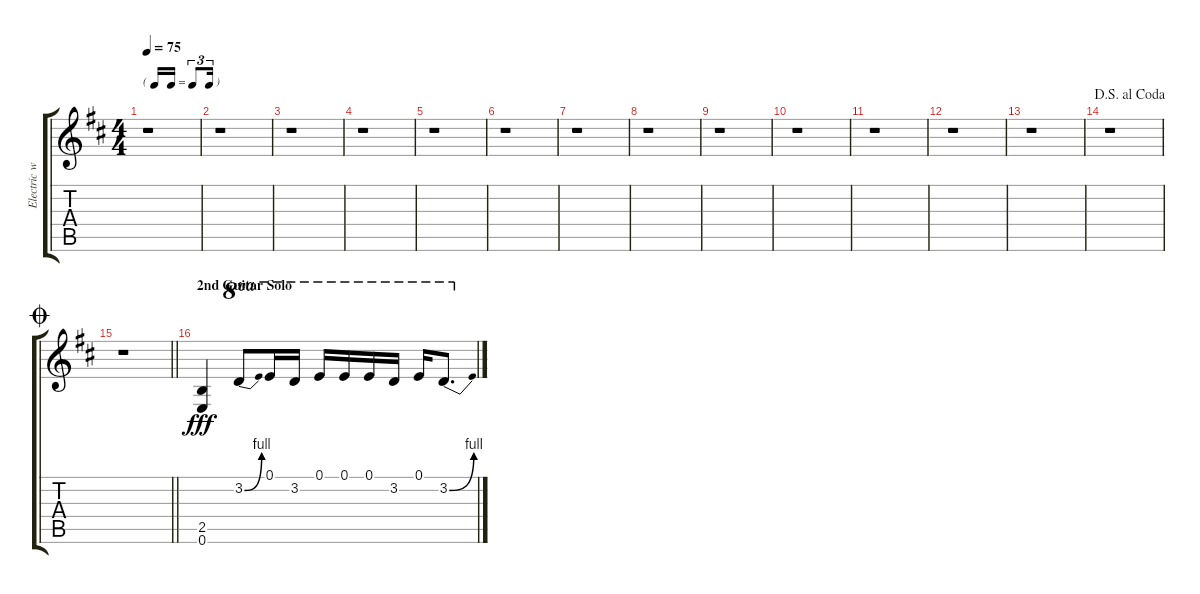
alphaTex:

\track ("Electric w/ fuzz" "Electric w") {instrument overdrivenguitar}
\staff {score tabs}
\tuning (E4 B3 G3 D3 A2 E2) {hide}
\ts (4 4)
\tf triplet16th
\tempo 75
\clef g2
\ks d
r.1{dy fff} |
r.1 |
r.1 |
r.1 |
r.1 |
r.1 |
r.1 |
r.1 |
r.1 |
r.1 |
r.1 |
r.1 |
r.1 |
\jump dalsegnoalcoda
r.1 |
\jump coda
\barLineRight lightlight
r.1 |
\section ("" "2nd Guitar Solo")
(2.5 0.6).4 3.2{be (bend 0 0 60 4)}.8{ot 8va} 0.1.16{ot 8va} 3.2.16{ot 8va} 0.1.16{ot 8va} 0.1.16{ot 8va} 0.1.16{ot 8va} 3.2.16{ot 8va} 0.1.16{ot 8va} 3.2{be (bend 0 0 60 4)}.8{d ot 8va}
